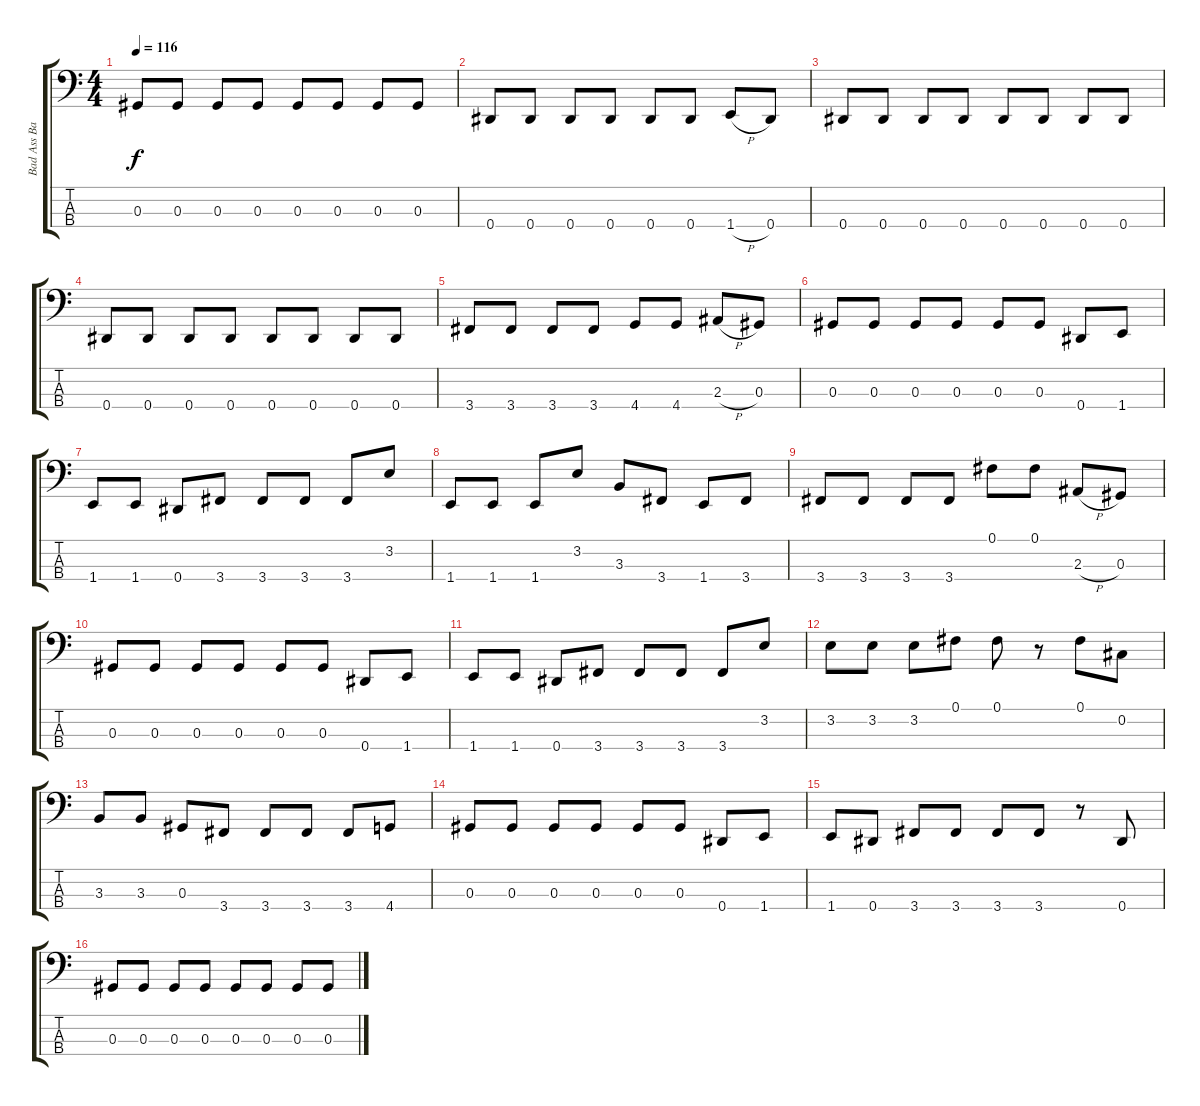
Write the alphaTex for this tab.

\track ("Bad Ass Bass" "Bad Ass Ba") {instrument fretlessbass}
\staff {score tabs}
\tuning (Gb2 Db2 Ab1 Eb1) {hide}
\ts (4 4)
\tempo 116
\clef f4
\ks c
0.3.8{dy f} 0.3.8 0.3.8 0.3.8 0.3.8 0.3.8 0.3.8 0.3.8 |
0.4.8 0.4.8 0.4.8 0.4.8 0.4.8 0.4.8 1.4{h}.8 0.4.8 |
0.4.8 0.4.8 0.4.8 0.4.8 0.4.8 0.4.8 0.4.8 0.4.8 |
0.4.8 0.4.8 0.4.8 0.4.8 0.4.8 0.4.8 0.4.8 0.4.8 |
3.4.8 3.4.8 3.4.8 3.4.8 4.4.8 4.4.8 2.3{h}.8 0.3.8 |
0.3.8 0.3.8 0.3.8 0.3.8 0.3.8 0.3.8 0.4.8 1.4.8 |
1.4.8 1.4.8 0.4.8 3.4.8 3.4.8 3.4.8 3.4.8 3.2.8 |
1.4.8 1.4.8 1.4.8 3.2.8 3.3.8 3.4.8 1.4.8 3.4.8 |
3.4.8 3.4.8 3.4.8 3.4.8 0.1.8 0.1.8 2.3{h}.8 0.3.8 |
0.3.8 0.3.8 0.3.8 0.3.8 0.3.8 0.3.8 0.4.8 1.4.8 |
1.4.8 1.4.8 0.4.8 3.4.8 3.4.8 3.4.8 3.4.8 3.2.8 |
3.2.8 3.2.8 3.2.8 0.1.8 0.1.8 r.8 0.1.8 0.2.8 |
3.3.8 3.3.8 0.3.8 3.4.8 3.4.8 3.4.8 3.4.8 4.4.8 |
0.3.8 0.3.8 0.3.8 0.3.8 0.3.8 0.3.8 0.4.8 1.4.8 |
1.4.8 0.4.8 3.4.8 3.4.8 3.4.8 3.4.8 r.8 0.4.8 |
0.3.8 0.3.8 0.3.8 0.3.8 0.3.8 0.3.8 0.3.8 0.3.8
